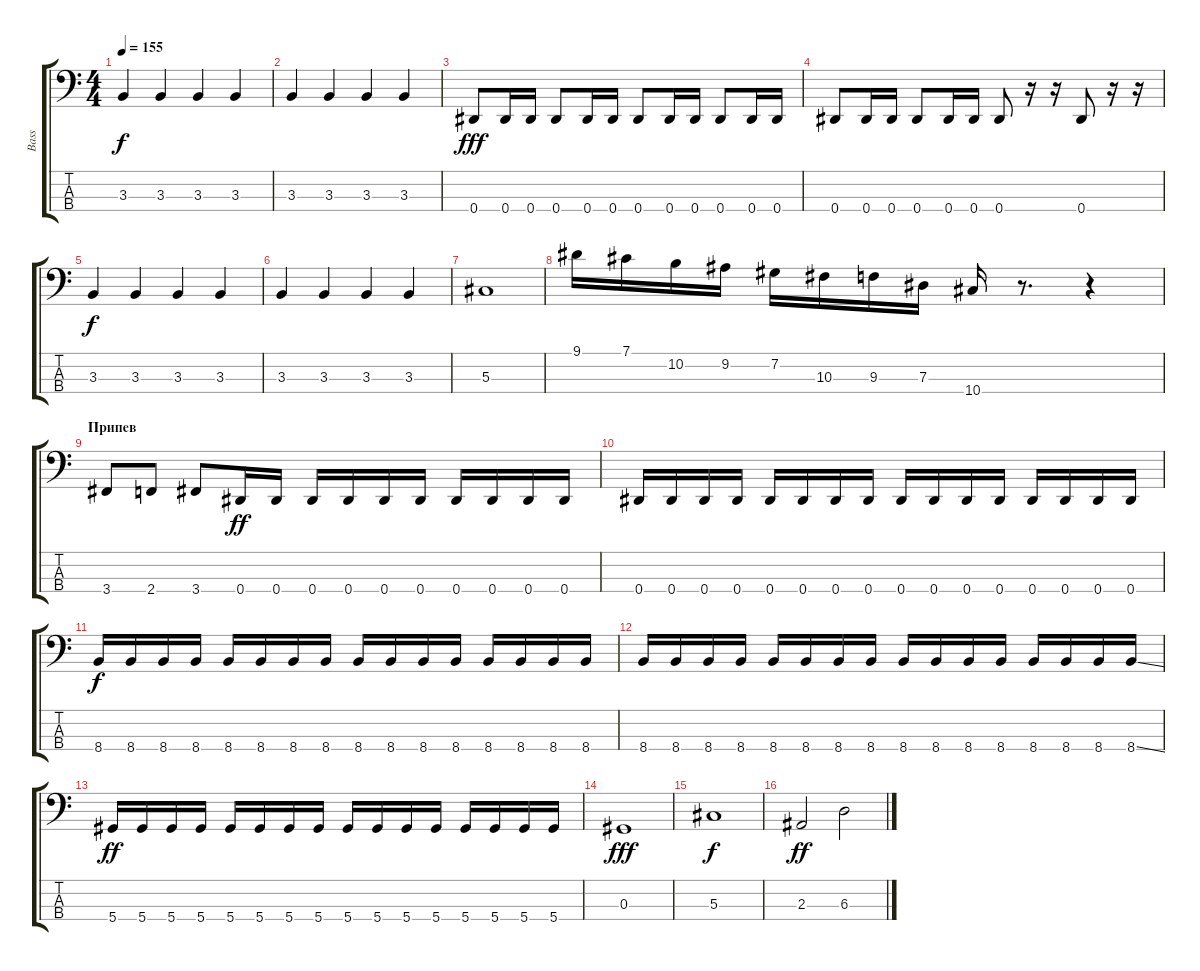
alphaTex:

\track ("Bass" "Bass") {instrument electricbasspick}
\staff {score tabs}
\tuning (Gb2 Db2 Ab1 Eb1) {hide}
\ts (4 4)
\tempo 155
\clef f4
\ks c
3.3.4{dy f} 3.3.4 3.3.4 3.3.4 |
3.3.4 3.3.4 3.3.4 3.3.4 |
0.4.8{dy fff} 0.4.16 0.4.16 0.4.8 0.4.16 0.4.16 0.4.8 0.4.16 0.4.16 0.4.8 0.4.16 0.4.16 |
0.4.8 0.4.16 0.4.16 0.4.8 0.4.16 0.4.16 0.4.8 r.16 r.16 0.4.8 r.16 r.16 |
3.3.4{dy f} 3.3.4 3.3.4 3.3.4 |
3.3.4 3.3.4 3.3.4 3.3.4 |
5.3.1 |
9.1.16 7.1.16 10.2.16 9.2.16 7.2.16 10.3.16 9.3.16 7.3.16 10.4.16 r.8{d} r.4 |
\section ("" "Припев")
3.4.8 2.4.8 3.4.8 0.4.16{dy ff} 0.4.16 0.4.16 0.4.16 0.4.16 0.4.16 0.4.16 0.4.16 0.4.16 0.4.16 |
0.4.16 0.4.16 0.4.16 0.4.16 0.4.16 0.4.16 0.4.16 0.4.16 0.4.16 0.4.16 0.4.16 0.4.16 0.4.16 0.4.16 0.4.16 0.4.16 |
8.4.16{dy f} 8.4.16 8.4.16 8.4.16 8.4.16 8.4.16 8.4.16 8.4.16 8.4.16 8.4.16 8.4.16 8.4.16 8.4.16 8.4.16 8.4.16 8.4.16 |
8.4.16 8.4.16 8.4.16 8.4.16 8.4.16 8.4.16 8.4.16 8.4.16 8.4.16 8.4.16 8.4.16 8.4.16 8.4.16 8.4.16 8.4.16 8.4{ss}.16 |
5.4.16{dy ff} 5.4.16 5.4.16 5.4.16 5.4.16 5.4.16 5.4.16 5.4.16 5.4.16 5.4.16 5.4.16 5.4.16 5.4.16 5.4.16 5.4.16 5.4.16 |
0.3.1{dy fff} |
5.3.1{dy f} |
2.3.2{dy ff} 6.3.2
